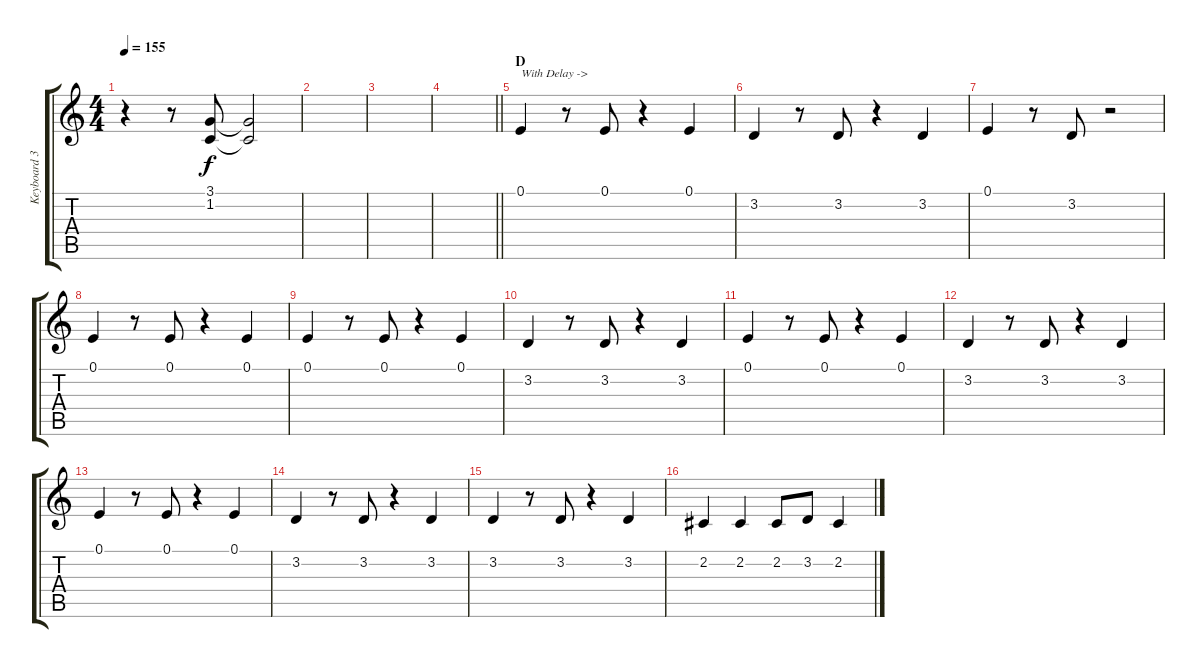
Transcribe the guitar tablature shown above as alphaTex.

\track ("Keyboard 3" "Keyboard 3") {instrument pad3polysynth}
\staff {score tabs}
\tuning (E4 B3 G3 D3 A2 E2) {hide}
\ts (4 4)
\tempo 155
\clef g2
\ks c
r.4{dy f} r.8 (3.1 1.2).8 (3.1{t} 1.2{t}).2 |
|
|
\barLineRight lightlight
|
\section ("" "D")
0.1.4{txt "With Delay ->" instrument pad3polysynth} r.8 0.1.8 r.4 0.1.4 |
3.2.4 r.8 3.2.8 r.4 3.2.4 |
0.1.4 r.8 3.2.8 r.2 |
0.1.4 r.8 0.1.8 r.4 0.1.4 |
0.1.4 r.8 0.1.8 r.4 0.1.4 |
3.2.4 r.8 3.2.8 r.4 3.2.4 |
0.1.4 r.8 0.1.8 r.4 0.1.4 |
3.2.4 r.8 3.2.8 r.4 3.2.4 |
0.1.4 r.8 0.1.8 r.4 0.1.4 |
3.2.4 r.8 3.2.8 r.4 3.2.4 |
3.2.4 r.8 3.2.8 r.4 3.2.4 |
2.2.4 2.2.4 2.2.8 3.2.8 2.2.4
